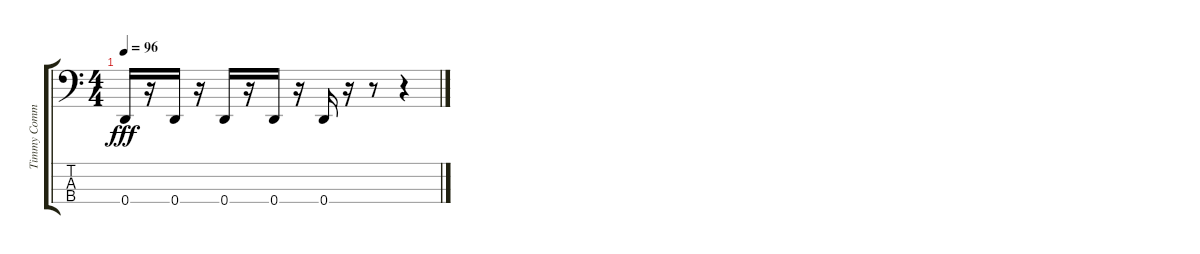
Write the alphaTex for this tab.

\track ("Timmy Commerford / Bass" "Timmy Comm") {instrument slapbass2}
\staff {score tabs}
\tuning (G2 D2 A1 D1) {hide}
\ts (4 4)
\tempo 96
\clef f4
\ks c
0.4.16{dy fff} r.16 0.4.16 r.16 0.4.16 r.16 0.4.16 r.16 0.4.16 r.16 r.8 r.4
